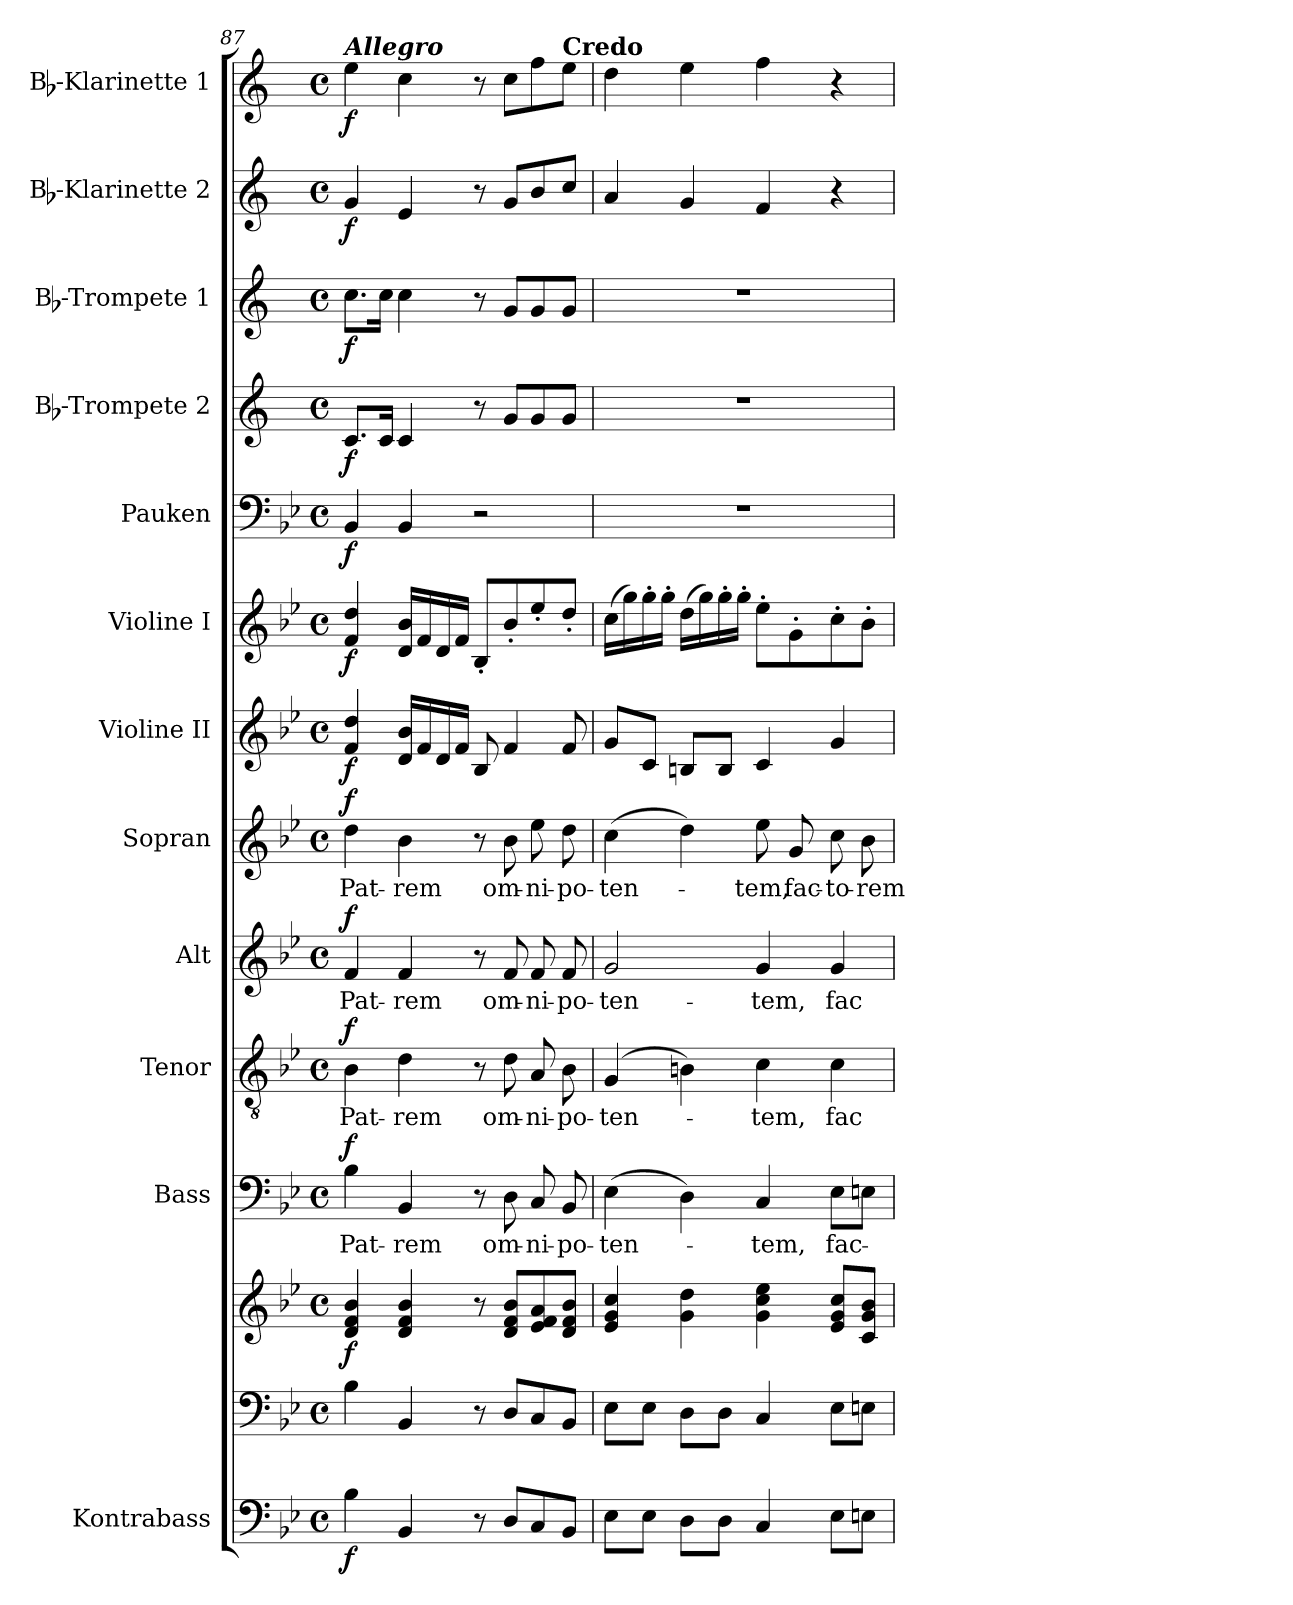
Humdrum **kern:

**kern	**dynam	**kern	**kern	**dynam	**kern	**text	**dynam	**kern	**text	**dynam	**kern	**text	**dynam	**kern	**text	**dynam	**kern	**dynam	**kern	**dynam	**kern	**dynam	**kern	**dynam	**kern	**dynam	**kern	**dynam	**kern	**dynam
*part13	*part13	*part12	*part12	*part12	*part11	*part11	*part11	*part10	*part10	*part10	*part9	*part9	*part9	*part8	*part8	*part8	*part7	*part7	*part6	*part6	*part5	*part5	*part4	*part4	*part3	*part3	*part2	*part2	*part1	*part1
*staff14	*staff14	*staff13	*staff12	*staff12/13	*staff11	*staff11	*staff11	*staff10	*staff10	*staff10	*staff9	*staff9	*staff9	*staff8	*staff8	*staff8	*staff7	*staff7	*staff6	*staff6	*staff5	*staff5	*staff4	*staff4	*staff3	*staff3	*staff2	*staff2	*staff1	*staff1
*I"Kontrabass	*	*	*	*	*I"Bass	*	*	*I"Tenor	*	*	*I"Alt	*	*	*I"Sopran	*	*	*I"Violine II	*	*I"Violine I	*	*I"Pauken	*	*I"Bb-Trompete 2	*	*I"Bb-Trompete 1	*	*I"Bb-Klarinette 2	*	*I"Bb-Klarinette 1	*
*I'Kb.	*	*	*	*	*I'B.	*	*	*I'T.	*	*	*I'A.	*	*	*I'S.	*	*	*I'Vl. II	*	*I'Vl. I	*	*I'Pk.	*	*I'Bb Trp. 2	*	*I'Bb Trp. 1	*	*I'Bb Kl. 2	*	*I'Bb Kl. 1	*
!!LO:PB:g=z
*clefF4	*	*clefF4	*clefG2	*	*clefF4	*	*	*clefGv2	*	*	*clefG2	*	*	*clefG2	*	*	*clefG2	*	*clefG2	*	*clefF4	*	*clefG2	*	*clefG2	*	*clefG2	*	*clefG2	*
*ITrd7c12	*	*	*	*	*	*	*	*	*	*	*	*	*	*	*	*	*	*	*	*	*	*	*ITrd1c2	*	*ITrd1c2	*	*ITrd1c2	*	*ITrd1c2	*
*k[b-e-]	*	*k[b-e-]	*k[b-e-]	*	*k[b-e-]	*	*	*k[b-e-]	*	*	*k[b-e-]	*	*	*k[b-e-]	*	*	*k[b-e-]	*	*k[b-e-]	*	*k[b-e-]	*	*k[b-e-]	*	*k[b-e-]	*	*k[b-e-]	*	*k[b-e-]	*
*B-:	*	*B-:	*B-:	*	*B-:	*	*	*B-:	*	*	*B-:	*	*	*B-:	*	*	*B-:	*	*B-:	*	*B-:	*	*B-:	*	*B-:	*	*B-:	*	*B-:	*
*M4/4	*	*M4/4	*M4/4	*	*M4/4	*	*	*M4/4	*	*	*M4/4	*	*	*M4/4	*	*	*M4/4	*	*M4/4	*	*M4/4	*	*M4/4	*	*M4/4	*	*M4/4	*	*M4/4	*
*met(c)	*	*met(c)	*met(c)	*	*met(c)	*	*	*met(c)	*	*	*met(c)	*	*	*met(c)	*	*	*met(c)	*	*met(c)	*	*met(c)	*	*met(c)	*	*met(c)	*	*met(c)	*	*met(c)	*
=87	=87	=87	=87	=87	=87	=87	=87	=87	=87	=87	=87	=87	=87	=87	=87	=87	=87	=87	=87	=87	=87	=87	=87	=87	=87	=87	=87	=87	=87	=87
!	!	!	!	!	!	!	!	!	!	!	!	!	!	!	!	!	!	!	!	!	!	!	!	!	!	!	!	!	!LO:TX:a:Bi:t=Allegro	!
!	!LO:DY:b	!	!	!LO:DY:b	!	!LO:LY:b	!LO:DY:a	!	!LO:LY:b	!LO:DY:a	!	!LO:LY:b	!LO:DY:a	!	!LO:LY:b	!LO:DY:a	!	!LO:DY:b	!	!LO:DY:b	!	!LO:DY:b	!	!LO:DY:b	!	!LO:DY:b	!	!LO:DY:b	!	!LO:DY:b
4BB-\	f	4B-\	4d/ 4f/ 4b-/	f	4B-\	Pat-	f	4B-\	Pat-	f	4f/	Pat-	f	4dd\	Pat-	f	4f/ 4dd/	f	4f/ 4dd/	f	4BB-/	f	8.B-/L	f	8.b-\L	f	4f/	f	4dd\	f
.	.	.	.	.	.	.	.	.	.	.	.	.	.	.	.	.	.	.	.	.	.	.	16B-/Jk	.	16b-\Jk	.	.	.	.	.
!	!	!	!	!	!	!LO:LY:b	!	!	!LO:LY:b	!	!	!LO:LY:b	!	!	!LO:LY:b	!	!	!	!	!	!	!	!	!	!	!	!	!	!	!
4BBB-/	.	4BB-/	4d/ 4f/ 4b-/	.	4BB-/	-rem	.	4d\	-rem	.	4f/	-rem	.	4b-\	-rem	.	16d/ 16b-/LL	.	16d/ 16b-/LL	.	4BB-/	.	4B-/	.	4b-\	.	4d/	.	4b-\	.
.	.	.	.	.	.	.	.	.	.	.	.	.	.	.	.	.	16f/	.	16f/	.	.	.	.	.	.	.	.	.	.	.
.	.	.	.	.	.	.	.	.	.	.	.	.	.	.	.	.	16d/	.	16d/	.	.	.	.	.	.	.	.	.	.	.
.	.	.	.	.	.	.	.	.	.	.	.	.	.	.	.	.	16f/JJ	.	16f/JJ	.	.	.	.	.	.	.	.	.	.	.
8r	.	8r	8r	.	8r	.	.	8r	.	.	8r	.	.	8r	.	.	8B-/	.	8B-'</L	.	2r	.	8r	.	8r	.	8r	.	8r	.
!	!	!	!	!	!	!LO:LY:b	!	!	!LO:LY:b	!	!	!LO:LY:b	!	!	!LO:LY:b	!	!	!	!	!	!	!	!	!	!	!	!	!	!	!
8DD/L	.	8D/L	8d/ 8f/ 8b-/L	.	8D\	om-	.	8d\	om-	.	8f/	om-	.	8b-\	om-	.	4f/	.	8b-'</	.	.	.	8f/L	.	8f/L	.	8f/L	.	8b-\L	.
!	!	!	!	!	!	!LO:LY:b	!	!	!LO:LY:b	!	!	!LO:LY:b	!	!	!LO:LY:b	!	!	!	!	!	!	!	!	!	!	!	!	!	!	!
8CC/	.	8C/	8e-/ 8f/ 8a/	.	8C/	-ni-	.	8A/	-ni-	.	8f/	-ni-	.	8ee-\	-ni-	.	.	.	8ee-'</	.	.	.	8f/	.	8f/	.	8a/	.	8ee-\	.
!	!	!	!	!	!	!	!	!	!	!	!	!	!	!	!	!	!	!	!	!	!	!	!	!	!	!	!	!	!LO:TX:a:B:t=Credo	!
!	!	!	!	!	!	!LO:LY:b	!	!	!LO:LY:b	!	!	!LO:LY:b	!	!	!LO:LY:b	!	!	!	!	!	!	!	!	!	!	!	!	!	!	!
8BBB-/J	.	8BB-/J	8d/ 8f/ 8b-/J	.	8BB-/	-po-	.	8B-\	-po-	.	8f/	-po-	.	8dd\	-po-	.	8f/	.	8dd'</J	.	.	.	8f/J	.	8f/J	.	8b-/J	.	8dd\J	.
=88	=88	=88	=88	=88	=88	=88	=88	=88	=88	=88	=88	=88	=88	=88	=88	=88	=88	=88	=88	=88	=88	=88	=88	=88	=88	=88	=88	=88	=88	=88
!	!	!	!	!	!	!LO:LY:b	!	!	!LO:LY:b	!	!	!LO:LY:b	!	!	!LO:LY:b	!	!	!	!	!	!	!	!	!	!	!	!	!	!	!
8EE-\L	.	8E-\L	4e-/ 4g/ 4cc/	.	(>4E-\	-ten-	.	(4G/	-ten-	.	2g/	-ten-	.	(>4cc\	-ten-	.	8g/L	.	(>16cc\LL	.	1r	.	1r	.	1r	.	4g/	.	4cc\	.
.	.	.	.	.	.	.	.	.	.	.	.	.	.	.	.	.	.	.	16gg\)	.	.	.	.	.	.	.	.	.	.	.
8EE-\J	.	8E-\J	.	.	.	.	.	.	.	.	.	.	.	.	.	.	8c/J	.	16gg'>\	.	.	.	.	.	.	.	.	.	.	.
.	.	.	.	.	.	.	.	.	.	.	.	.	.	.	.	.	.	.	16gg'>\JJ	.	.	.	.	.	.	.	.	.	.	.
8DD\L	.	8D\L	4g\ 4dd\	.	4D\)	.	.	4Bn\)	.	.	.	.	.	4dd\)	.	.	8Bn/L	.	(>16dd\LL	.	.	.	.	.	.	.	4f/	.	4dd\	.
.	.	.	.	.	.	.	.	.	.	.	.	.	.	.	.	.	.	.	16gg\)	.	.	.	.	.	.	.	.	.	.	.
8DD\J	.	8D\J	.	.	.	.	.	.	.	.	.	.	.	.	.	.	8B/J	.	16gg'>\	.	.	.	.	.	.	.	.	.	.	.
.	.	.	.	.	.	.	.	.	.	.	.	.	.	.	.	.	.	.	16gg'>\JJ	.	.	.	.	.	.	.	.	.	.	.
!	!	!	!	!	!	!LO:LY:b	!	!	!LO:LY:b	!	!	!LO:LY:b	!	!	!LO:LY:b	!	!	!	!	!	!	!	!	!	!	!	!	!	!	!
4CC/	.	4C/	4g\ 4cc\ 4ee-\	.	4C/	-tem,	.	4c\	-tem,	.	4g/	-tem,	.	8ee-\	-tem,	.	4c/	.	8ee-'>\L	.	.	.	.	.	.	.	4e-/	.	4ee-\	.
!	!	!	!	!	!	!	!	!	!	!	!	!	!	!	!LO:LY:b	!	!	!	!	!	!	!	!	!	!	!	!	!	!	!
.	.	.	.	.	.	.	.	.	.	.	.	.	.	8g/	fac-	.	.	.	8g'>\	.	.	.	.	.	.	.	.	.	.	.
!	!	!	!	!	!	!LO:LY:b	!	!	!LO:LY:b	!	!	!LO:LY:b	!	!	!LO:LY:b	!	!	!	!	!	!	!	!	!	!	!	!	!	!	!
8EE-\L	.	8E-\L	8e-/ 8g/ 8cc/L	.	8E-\L	fac-	.	4c\	fac-	.	4g/	fac-	.	8cc\	-to-	.	4g/	.	8cc'>\	.	.	.	.	.	.	.	4r	.	4r	.
!	!	!	!	!	!	!	!	!	!	!	!	!	!	!	!LO:LY:b	!	!	!	!	!	!	!	!	!	!	!	!	!	!	!
8EEn\J	.	8En\J	8c/ 8g/ 8b-/J	.	8En\J	.	.	.	.	.	.	.	.	8b-\	-rem	.	.	.	8b-'>\J	.	.	.	.	.	.	.	.	.	.	.
=	=	=	=	=	=	=	=	=	=	=	=	=	=	=	=	=	=	=	=	=	=	=	=	=	=	=	=	=	=	=
*-	*-	*-	*-	*-	*-	*-	*-	*-	*-	*-	*-	*-	*-	*-	*-	*-	*-	*-	*-	*-	*-	*-	*-	*-	*-	*-	*-	*-	*-	*-
